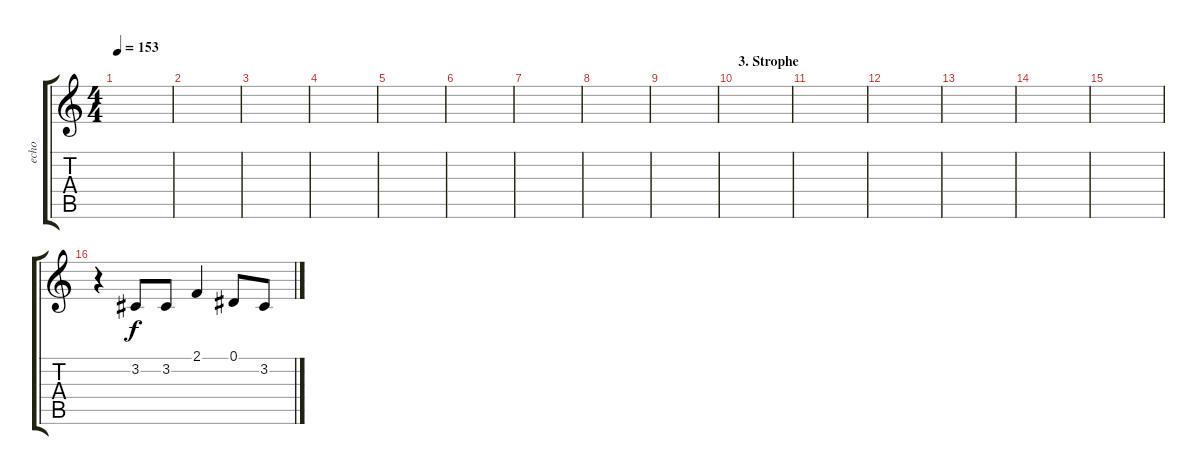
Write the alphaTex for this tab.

\track ("echo" "echo") {instrument lead8bassandlead}
\staff {score tabs}
\tuning (Eb4 Bb3 Gb3 Eb3 Ab2 Eb2) {hide}
\ts (4 4)
\tempo 153
\clef g2
\ks c
|
|
|
|
|
|
|
|
|
\section ("" "3. Strophe")
|
|
|
|
|
|
r.4 3.2.8 3.2.8 2.1.4 0.1.8 3.2.8
